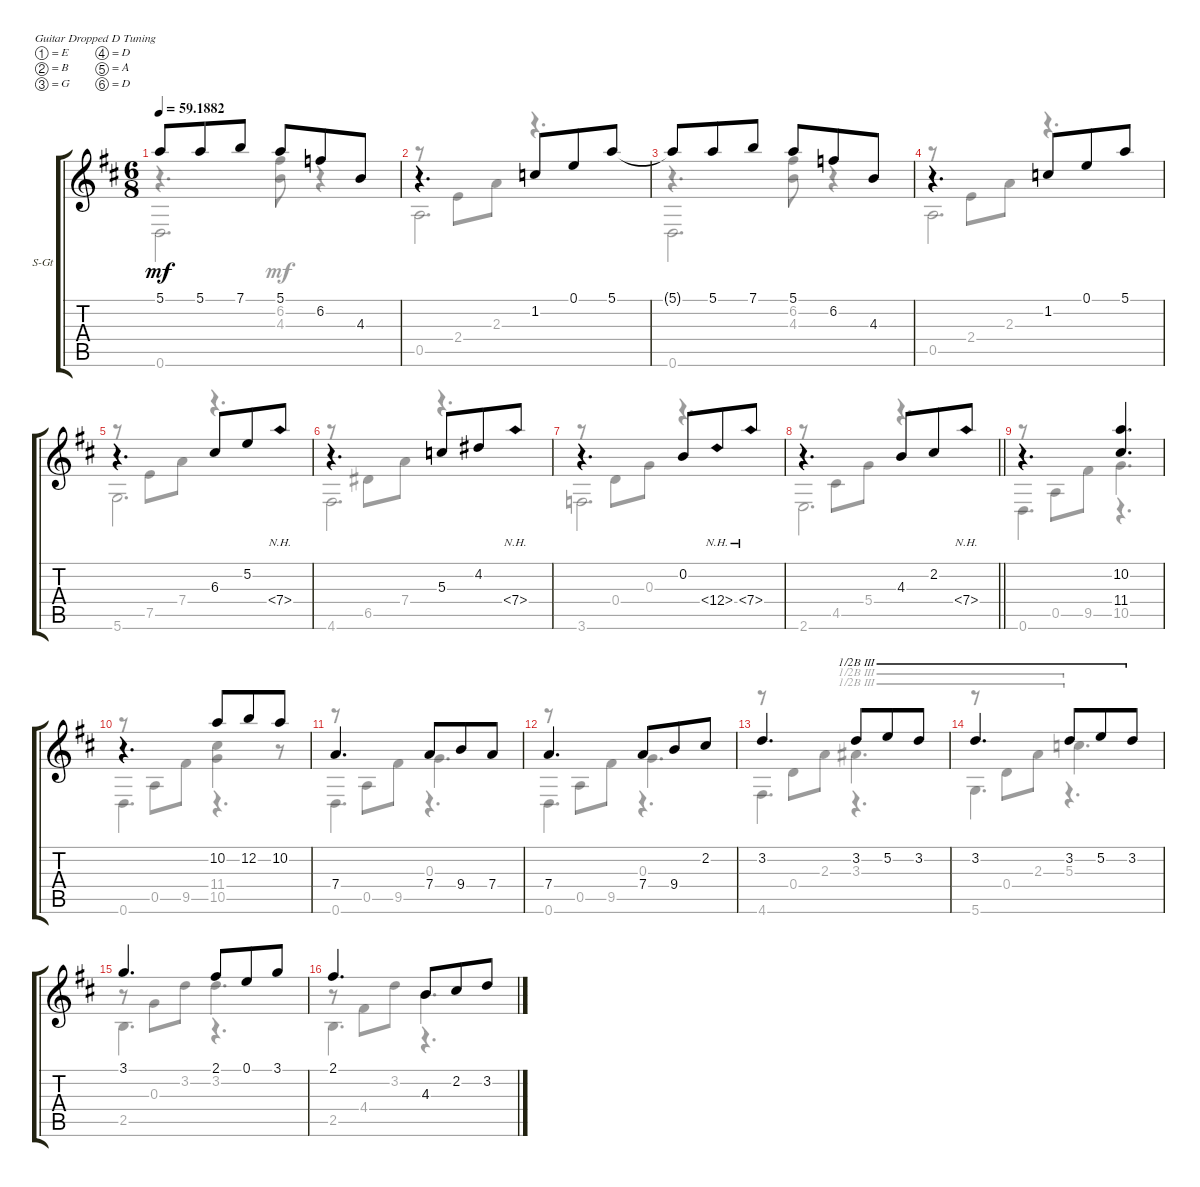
\defaultSystemsLayout 4
\bracketExtendMode groupsimilarinstruments
\firstSystemTrackNameOrientation horizontal
\otherSystemsTrackNameOrientation horizontal
\track ("Steel Guitar" "S-Gt") {instrument acousticguitarsteel}
\staff {score tabs}
\tuning (E4 B3 G3 D3 A2 D2)
\voice
\ts (6 8)
\tempo
59.1882
\accidentals auto
\clef g2
\ottava regular
\simile none
\ks bminor
5.1{t}.8{dy mf} 5.1.8 7.1.8 5.1.8 6.2.8 4.3.8 |
r.4{d} 1.2.8 0.1.8 5.1.8 |
5.1{t}.8 5.1.8 7.1.8 5.1.8 6.2.8 4.3.8 |
r.4{d} 1.2.8 0.1.8 5.1.8 |
r.4{d} 6.3.8 5.2.8 7.4{nh}.8 |
r.4{d} 5.3.8 4.2.8 7.4{nh}.8 |
r.4{d} 0.2.8 12.4{nh}.8 7.4{nh}.8 |
\barLineRight lightlight
r.4{d} 4.3.8 2.2.8 7.4{nh}.8 |
r.4{d} (10.2 11.4).4{d} |
r.4{d} 10.2.8 12.2.8 10.2.8 |
7.4.4{d} 7.4.8 9.4.8 7.4.8 |
7.4.4{d} 7.4.8 9.4.8 2.2.8 |
3.2.4{d} 3.2.8{barre (3 half)} 5.2.8{barre (3 half)} 3.2.8{barre (3 half)} |
3.2.4{d barre (3 half)} 3.2.8{barre (3 half)} 5.2.8{barre (3 half)} 3.2.8{barre (3 half)} |
3.1.4{d} 2.1.8 0.1.8 3.1.8 |
2.1.4{d} 4.3.8 2.2.8 3.2.8
\voice
\clef g2
\ottava regular
\simile none
\ks bminor
r.4{d dy mf} (4.3 6.2).8 r.4 |
r.8 2.4.8 2.3.8 r.4{d} |
r.4{d} (4.3 6.2).8 r.4 |
r.8 2.4.8 2.3.8 r.4{d} |
r.8 7.5.8 7.4.8 r.4{d} |
r.8 6.5.8 7.4.8 r.4{d} |
r.8 0.4.8 0.3.8 r.4{d} |
\barLineRight lightlight
r.8 4.5.8 5.4.8 r.4{d} |
r.8 0.5.8 9.5.8 10.5.4{d} |
r.8 0.5.8 9.5.8 (10.5 11.4).4 r.8 |
r.8 0.5.8 9.5.8 0.3.4{d} |
r.8 0.5.8 9.5.8 0.3.4{d} |
r.8 0.4.8 2.3.8 3.3.4{d barre (3 half)} |
r.8{barre (3 half)} 0.4.8{barre (3 half)} 2.3.8{barre (3 half)} 5.3.4{d barre (3 half)} |
r.8 0.3.8 3.2.8 3.2.4{d} |
r.8 4.4.8 3.2.8 4.3.4{d}
\voice
\clef g2
\ottava regular
\simile none
\ks bminor
0.6.2{d dy mf} |
0.5.2{d} |
0.6.2{d} |
0.5.2{d} |
5.6.2{d} |
4.6.2{d} |
3.6.2{d} |
\barLineRight lightlight
2.6.2{d} |
0.6.4{d} r.4{d} |
0.6.4{d} r.4{d} |
0.6.4{d} r.4{d} |
0.6.4{d} r.4{d} |
4.6.4{d} r.4{d barre (3 half)} |
5.6.4{d barre (3 half)} r.4{d barre (3 half)} |
2.5.4{d} r.4{d} |
2.5.4{d} r.4{d}
